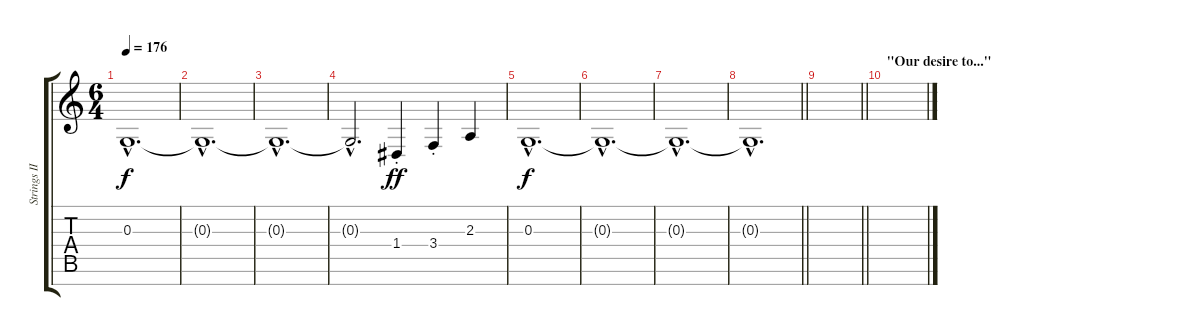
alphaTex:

\track ("Strings III" "Strings II") {instrument stringensemble1}
\staff {score tabs}
\tuning (E4 B3 G3 D3 A2 E2 B1) {hide}
\ts (6 4)
\section ("" "")
\tempo 176
\clef g2
\ks c
0.3{hac}.1{d dy f} |
0.3{hac t}.1{d} |
0.3{hac t}.1{d} |
0.3{hac t}.2{d} 1.4{st}.4{dy ff} 3.4{st}.4 2.3.4 |
0.3{hac}.1{d dy f} |
0.3{hac t}.1{d} |
0.3{hac t}.1{d} |
\barLineRight lightlight
0.3{hac t}.1{d} |
\barLineRight lightlight
|
\section ("" "\"Our desire to...\"")
